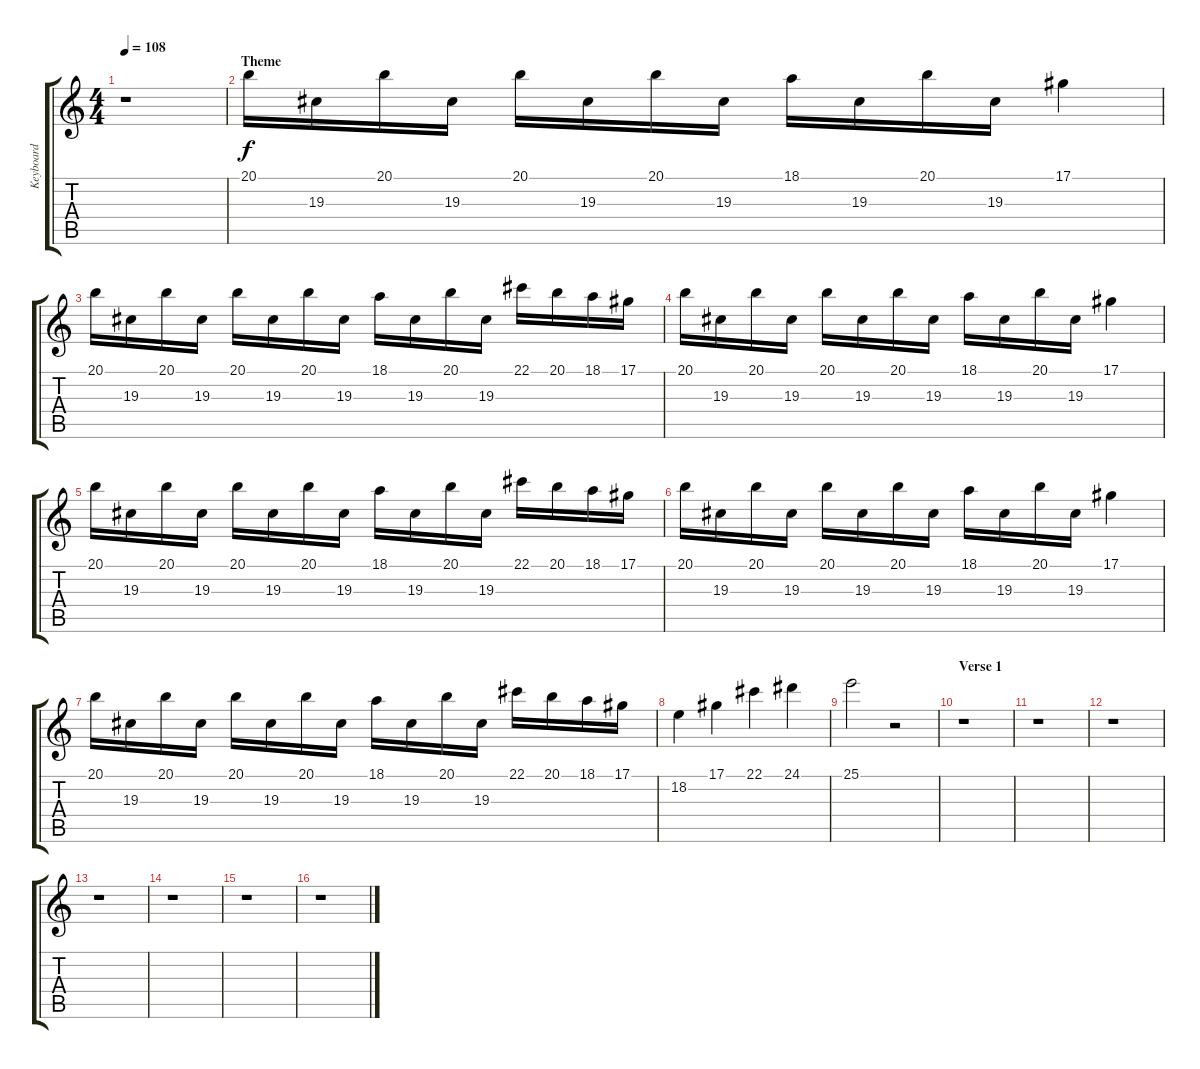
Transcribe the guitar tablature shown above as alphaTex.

\track ("Keyboard" "Keyboard") {instrument lead2sawtooth}
\staff {score tabs}
\tuning (Eb4 Bb3 Gb3 Db3 Ab2 Eb2) {hide}
\ts (4 4)
\tempo 108
\clef g2
\ks c
r.1{dy f instrument lead2sawtooth} |
\section ("" "Theme")
20.1.16 19.3.16 20.1.16 19.3.16 20.1.16 19.3.16 20.1.16 19.3.16 18.1.16 19.3.16 20.1.16 19.3.16 17.1.4 |
20.1.16 19.3.16 20.1.16 19.3.16 20.1.16 19.3.16 20.1.16 19.3.16 18.1.16 19.3.16 20.1.16 19.3.16 22.1.16 20.1.16 18.1.16 17.1.16 |
20.1.16 19.3.16 20.1.16 19.3.16 20.1.16 19.3.16 20.1.16 19.3.16 18.1.16 19.3.16 20.1.16 19.3.16 17.1.4 |
20.1.16 19.3.16 20.1.16 19.3.16 20.1.16 19.3.16 20.1.16 19.3.16 18.1.16 19.3.16 20.1.16 19.3.16 22.1.16 20.1.16 18.1.16 17.1.16 |
20.1.16 19.3.16 20.1.16 19.3.16 20.1.16 19.3.16 20.1.16 19.3.16 18.1.16 19.3.16 20.1.16 19.3.16 17.1.4 |
20.1.16 19.3.16 20.1.16 19.3.16 20.1.16 19.3.16 20.1.16 19.3.16 18.1.16 19.3.16 20.1.16 19.3.16 22.1.16 20.1.16 18.1.16 17.1.16 |
18.2.4 17.1.4 22.1.4 24.1.4 |
25.1.2 r.2 |
\section ("" "Verse 1")
r.1 |
r.1 |
r.1 |
r.1 |
r.1 |
r.1 |
r.1
